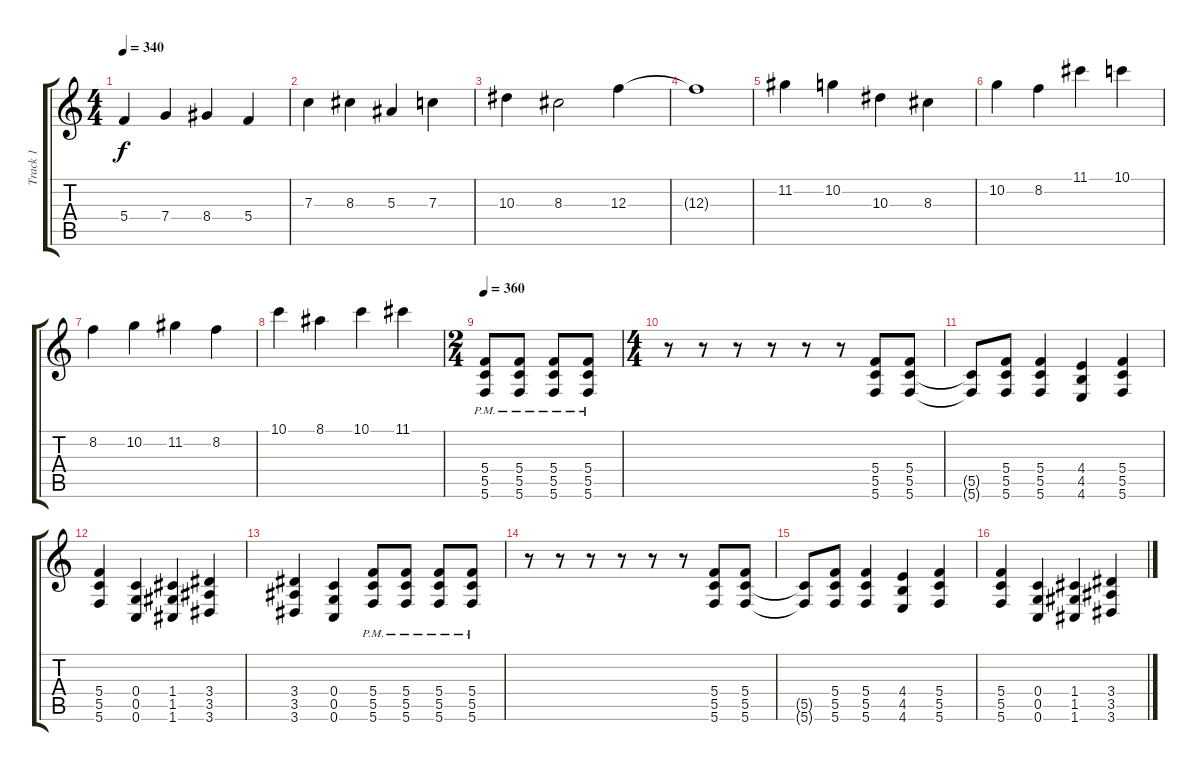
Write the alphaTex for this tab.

\track ("Track 1" "Track 1") {instrument overdrivenguitar}
\staff {score tabs}
\tuning (D4 A3 F3 C3 G2 C2) {hide}
\ts (4 4)
\tempo 340
\clef g2
\ks c
5.4.4{dy f} 7.4.4 8.4.4 5.4.4 |
7.3.4 8.3.4 5.3.4 7.3.4 |
10.3.4 8.3.2 12.3.4 |
12.3{t}.1 |
11.2.4 10.2.4 10.3.4 8.3.4 |
10.2.4 8.2.4 11.1.4 10.1.4 |
8.2.4 10.2.4 11.2.4 8.2.4 |
10.1.4 8.1.4 10.1.4 11.1.4 |
\ts (2 4)
\tempo 360
(5.4{pm} 5.5{pm} 5.6{pm}).8{volume 13} (5.4{pm} 5.5{pm} 5.6{pm}).8 (5.4{pm} 5.5{pm} 5.6{pm}).8 (5.4{pm} 5.5{pm} 5.6{pm}).8 |
\ts (4 4)
r.8 r.8 r.8 r.8 r.8 r.8 (5.4 5.5 5.6).8 (5.4 5.5 5.6).8 |
(5.5{t} 5.6{t}).8 (5.4 5.5 5.6).8 (5.4 5.5 5.6).4 (4.4 4.5 4.6).4 (5.4 5.5 5.6).4 |
(5.4 5.5 5.6).4 (0.4 0.5 0.6).4 (1.4 1.5 1.6).4 (3.4 3.5 3.6).4 |
(3.4 3.5 3.6).4 (0.4 0.5 0.6).4 (5.4{pm} 5.5{pm} 5.6{pm}).8 (5.4{pm} 5.5{pm} 5.6{pm}).8 (5.4{pm} 5.5{pm} 5.6{pm}).8 (5.4{pm} 5.5{pm} 5.6{pm}).8 |
r.8 r.8 r.8 r.8 r.8 r.8 (5.4 5.5 5.6).8 (5.4 5.5 5.6).8 |
(5.5{t} 5.6{t}).8 (5.4 5.5 5.6).8 (5.4 5.5 5.6).4 (4.4 4.5 4.6).4 (5.4 5.5 5.6).4 |
(5.4 5.5 5.6).4 (0.4 0.5 0.6).4 (1.4 1.5 1.6).4 (3.4 3.5 3.6).4
